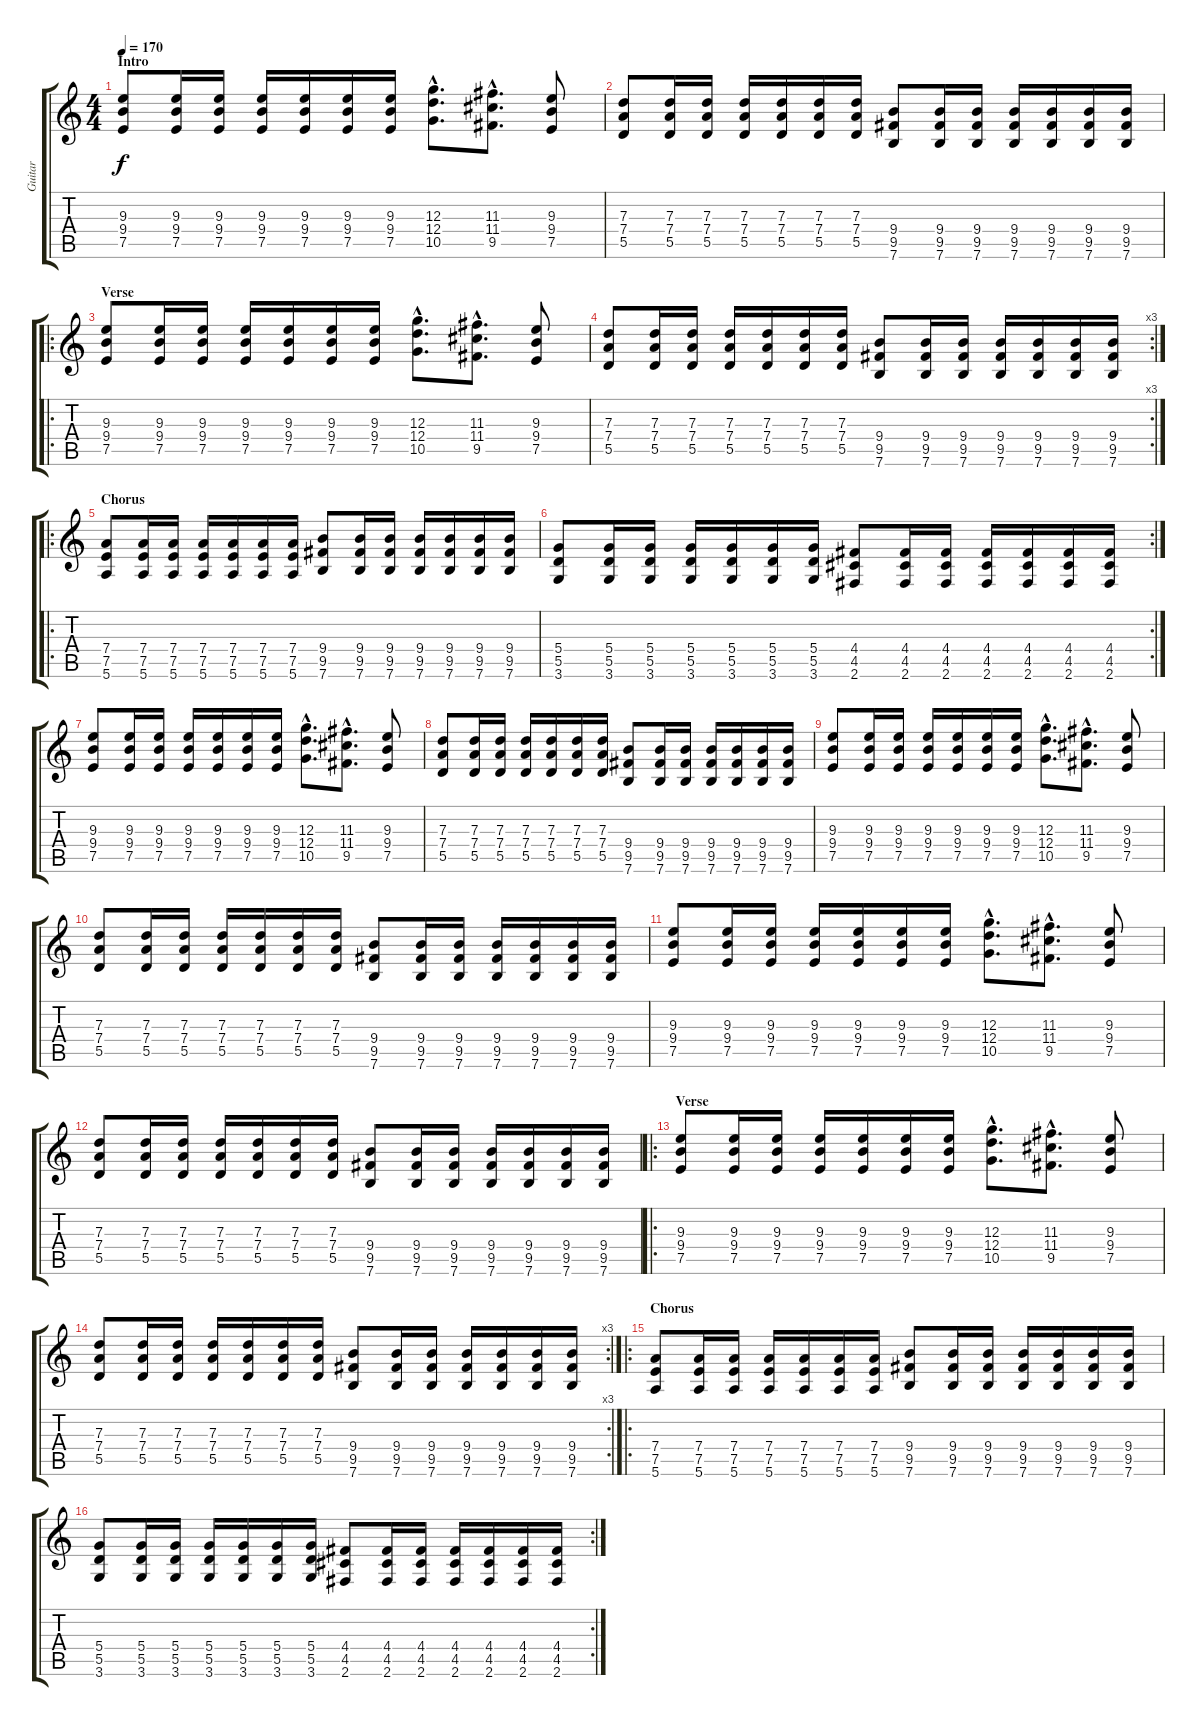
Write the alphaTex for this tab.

\track ("Guitar" "Guitar") {instrument distortionguitar}
\staff {score tabs}
\tuning (E4 B3 G3 D3 A2 E2) {hide}
\ts (4 4)
\section ("" "Intro")
\tempo 170
\clef g2
\ks c
(9.3 9.4 7.5).8{dy f instrument distortionguitar} (9.3 9.4 7.5).16 (9.3 9.4 7.5).16 (9.3 9.4 7.5).16 (9.3 9.4 7.5).16 (9.3 9.4 7.5).16 (9.3 9.4 7.5).16 (12.3{hac} 12.4{hac} 10.5{hac}).8{d} (11.3{hac} 11.4{hac} 9.5{hac}).8{d} (9.3 9.4 7.5).8 |
(7.3 7.4 5.5).8 (7.3 7.4 5.5).16 (7.3 7.4 5.5).16 (7.3 7.4 5.5).16 (7.3 7.4 5.5).16 (7.3 7.4 5.5).16 (7.3 7.4 5.5).16 (9.4 9.5 7.6).8 (9.4 9.5 7.6).16 (9.4 9.5 7.6).16 (9.4 9.5 7.6).16 (9.4 9.5 7.6).16 (9.4 9.5 7.6).16 (9.4 9.5 7.6).16 |
\ro
\section ("" "Verse")
(9.3 9.4 7.5).8 (9.3 9.4 7.5).16 (9.3 9.4 7.5).16 (9.3 9.4 7.5).16 (9.3 9.4 7.5).16 (9.3 9.4 7.5).16 (9.3 9.4 7.5).16 (12.3{hac} 12.4{hac} 10.5{hac}).8{d} (11.3{hac} 11.4{hac} 9.5{hac}).8{d} (9.3 9.4 7.5).8 |
\rc 3
(7.3 7.4 5.5).8 (7.3 7.4 5.5).16 (7.3 7.4 5.5).16 (7.3 7.4 5.5).16 (7.3 7.4 5.5).16 (7.3 7.4 5.5).16 (7.3 7.4 5.5).16 (9.4 9.5 7.6).8 (9.4 9.5 7.6).16 (9.4 9.5 7.6).16 (9.4 9.5 7.6).16 (9.4 9.5 7.6).16 (9.4 9.5 7.6).16 (9.4 9.5 7.6).16 |
\ro
\section ("" "Chorus")
(7.4 7.5 5.6).8 (7.4 7.5 5.6).16 (7.4 7.5 5.6).16 (7.4 7.5 5.6).16 (7.4 7.5 5.6).16 (7.4 7.5 5.6).16 (7.4 7.5 5.6).16 (9.4 9.5 7.6).8 (9.4 9.5 7.6).16 (9.4 9.5 7.6).16 (9.4 9.5 7.6).16 (9.4 9.5 7.6).16 (9.4 9.5 7.6).16 (9.4 9.5 7.6).16 |
\rc 2
(5.4 5.5 3.6).8 (5.4 5.5 3.6).16 (5.4 5.5 3.6).16 (5.4 5.5 3.6).16 (5.4 5.5 3.6).16 (5.4 5.5 3.6).16 (5.4 5.5 3.6).16 (4.4 4.5 2.6).8 (4.4 4.5 2.6).16 (4.4 4.5 2.6).16 (4.4 4.5 2.6).16 (4.4 4.5 2.6).16 (4.4 4.5 2.6).16 (4.4 4.5 2.6).16 |
(9.3 9.4 7.5).8 (9.3 9.4 7.5).16 (9.3 9.4 7.5).16 (9.3 9.4 7.5).16 (9.3 9.4 7.5).16 (9.3 9.4 7.5).16 (9.3 9.4 7.5).16 (12.3{hac} 12.4{hac} 10.5{hac}).8{d} (11.3{hac} 11.4{hac} 9.5{hac}).8{d} (9.3 9.4 7.5).8 |
(7.3 7.4 5.5).8 (7.3 7.4 5.5).16 (7.3 7.4 5.5).16 (7.3 7.4 5.5).16 (7.3 7.4 5.5).16 (7.3 7.4 5.5).16 (7.3 7.4 5.5).16 (9.4 9.5 7.6).8 (9.4 9.5 7.6).16 (9.4 9.5 7.6).16 (9.4 9.5 7.6).16 (9.4 9.5 7.6).16 (9.4 9.5 7.6).16 (9.4 9.5 7.6).16 |
(9.3 9.4 7.5).8 (9.3 9.4 7.5).16 (9.3 9.4 7.5).16 (9.3 9.4 7.5).16 (9.3 9.4 7.5).16 (9.3 9.4 7.5).16 (9.3 9.4 7.5).16 (12.3{hac} 12.4{hac} 10.5{hac}).8{d} (11.3{hac} 11.4{hac} 9.5{hac}).8{d} (9.3 9.4 7.5).8 |
(7.3 7.4 5.5).8 (7.3 7.4 5.5).16 (7.3 7.4 5.5).16 (7.3 7.4 5.5).16 (7.3 7.4 5.5).16 (7.3 7.4 5.5).16 (7.3 7.4 5.5).16 (9.4 9.5 7.6).8 (9.4 9.5 7.6).16 (9.4 9.5 7.6).16 (9.4 9.5 7.6).16 (9.4 9.5 7.6).16 (9.4 9.5 7.6).16 (9.4 9.5 7.6).16 |
(9.3 9.4 7.5).8 (9.3 9.4 7.5).16 (9.3 9.4 7.5).16 (9.3 9.4 7.5).16 (9.3 9.4 7.5).16 (9.3 9.4 7.5).16 (9.3 9.4 7.5).16 (12.3{hac} 12.4{hac} 10.5{hac}).8{d} (11.3{hac} 11.4{hac} 9.5{hac}).8{d} (9.3 9.4 7.5).8 |
(7.3 7.4 5.5).8 (7.3 7.4 5.5).16 (7.3 7.4 5.5).16 (7.3 7.4 5.5).16 (7.3 7.4 5.5).16 (7.3 7.4 5.5).16 (7.3 7.4 5.5).16 (9.4 9.5 7.6).8 (9.4 9.5 7.6).16 (9.4 9.5 7.6).16 (9.4 9.5 7.6).16 (9.4 9.5 7.6).16 (9.4 9.5 7.6).16 (9.4 9.5 7.6).16 |
\ro
\section ("" "Verse")
(9.3 9.4 7.5).8 (9.3 9.4 7.5).16 (9.3 9.4 7.5).16 (9.3 9.4 7.5).16 (9.3 9.4 7.5).16 (9.3 9.4 7.5).16 (9.3 9.4 7.5).16 (12.3{hac} 12.4{hac} 10.5{hac}).8{d} (11.3{hac} 11.4{hac} 9.5{hac}).8{d} (9.3 9.4 7.5).8 |
\rc 3
(7.3 7.4 5.5).8 (7.3 7.4 5.5).16 (7.3 7.4 5.5).16 (7.3 7.4 5.5).16 (7.3 7.4 5.5).16 (7.3 7.4 5.5).16 (7.3 7.4 5.5).16 (9.4 9.5 7.6).8 (9.4 9.5 7.6).16 (9.4 9.5 7.6).16 (9.4 9.5 7.6).16 (9.4 9.5 7.6).16 (9.4 9.5 7.6).16 (9.4 9.5 7.6).16 |
\ro
\section ("" "Chorus")
(7.4 7.5 5.6).8 (7.4 7.5 5.6).16 (7.4 7.5 5.6).16 (7.4 7.5 5.6).16 (7.4 7.5 5.6).16 (7.4 7.5 5.6).16 (7.4 7.5 5.6).16 (9.4 9.5 7.6).8 (9.4 9.5 7.6).16 (9.4 9.5 7.6).16 (9.4 9.5 7.6).16 (9.4 9.5 7.6).16 (9.4 9.5 7.6).16 (9.4 9.5 7.6).16 |
\rc 2
(5.4 5.5 3.6).8 (5.4 5.5 3.6).16 (5.4 5.5 3.6).16 (5.4 5.5 3.6).16 (5.4 5.5 3.6).16 (5.4 5.5 3.6).16 (5.4 5.5 3.6).16 (4.4 4.5 2.6).8 (4.4 4.5 2.6).16 (4.4 4.5 2.6).16 (4.4 4.5 2.6).16 (4.4 4.5 2.6).16 (4.4 4.5 2.6).16 (4.4 4.5 2.6).16
